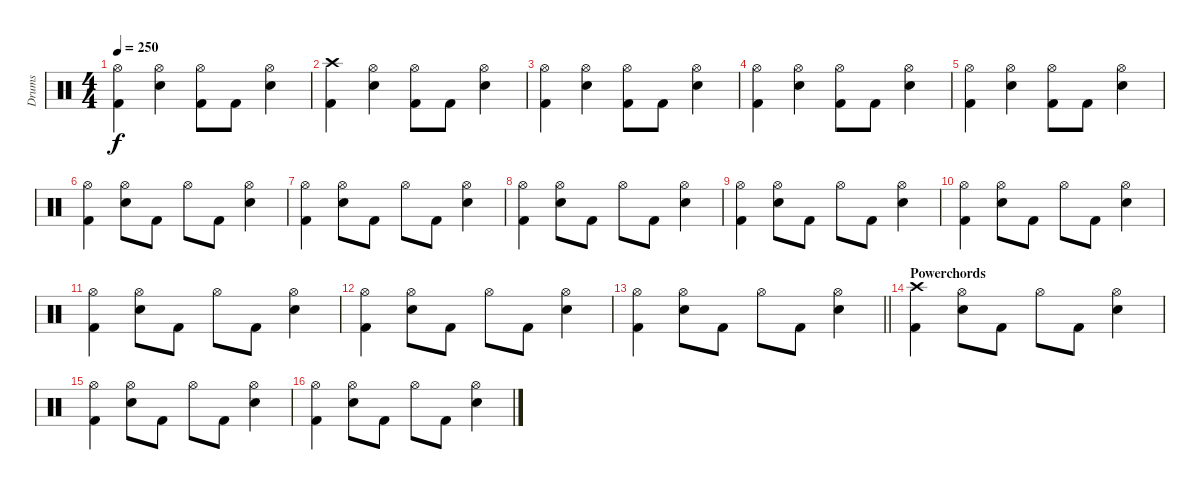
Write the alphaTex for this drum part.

\track ("Drums" "Drums") {instrument percussion}
\staff {score}
\articulation defaults
\ts (4 4)
\tempo 250
\clef neutral
\ks c
("Hi-Hat (open)" "Kick (hit) 2").4{dy f} ("Hi-Hat (open)" "Electric Snare (hit)").4 ("Hi-Hat (open)" "Kick (hit) 2").8 "Kick (hit) 2".8 ("Hi-Hat (open)" "Electric Snare (hit)").4 |
("Crash high (hit)" "Kick (hit) 2").4 ("Hi-Hat (open)" "Electric Snare (hit)").4 ("Hi-Hat (open)" "Kick (hit) 2").8 "Kick (hit) 2".8 ("Hi-Hat (open)" "Electric Snare (hit)").4 |
("Hi-Hat (open)" "Kick (hit) 2").4 ("Hi-Hat (open)" "Electric Snare (hit)").4 ("Hi-Hat (open)" "Kick (hit) 2").8 "Kick (hit) 2".8 ("Hi-Hat (open)" "Electric Snare (hit)").4 |
("Hi-Hat (open)" "Kick (hit) 2").4 ("Hi-Hat (open)" "Electric Snare (hit)").4 ("Hi-Hat (open)" "Kick (hit) 2").8 "Kick (hit) 2".8 ("Hi-Hat (open)" "Electric Snare (hit)").4 |
("Hi-Hat (open)" "Kick (hit) 2").4 ("Hi-Hat (open)" "Electric Snare (hit)").4 ("Hi-Hat (open)" "Kick (hit) 2").8 "Kick (hit) 2".8 ("Hi-Hat (open)" "Electric Snare (hit)").4 |
("Hi-Hat (open)" "Kick (hit) 2").4 ("Hi-Hat (open)" "Electric Snare (hit)").8 "Kick (hit) 2".8 "Hi-Hat (open)".8 "Kick (hit) 2".8 ("Hi-Hat (open)" "Electric Snare (hit)").4 |
("Hi-Hat (open)" "Kick (hit) 2").4 ("Hi-Hat (open)" "Electric Snare (hit)").8 "Kick (hit) 2".8 "Hi-Hat (open)".8 "Kick (hit) 2".8 ("Hi-Hat (open)" "Electric Snare (hit)").4 |
("Hi-Hat (open)" "Kick (hit) 2").4 ("Hi-Hat (open)" "Electric Snare (hit)").8 "Kick (hit) 2".8 "Hi-Hat (open)".8 "Kick (hit) 2".8 ("Hi-Hat (open)" "Electric Snare (hit)").4 |
("Hi-Hat (open)" "Kick (hit) 2").4 ("Hi-Hat (open)" "Electric Snare (hit)").8 "Kick (hit) 2".8 "Hi-Hat (open)".8 "Kick (hit) 2".8 ("Hi-Hat (open)" "Electric Snare (hit)").4 |
("Hi-Hat (open)" "Kick (hit) 2").4 ("Hi-Hat (open)" "Electric Snare (hit)").8 "Kick (hit) 2".8 "Hi-Hat (open)".8 "Kick (hit) 2".8 ("Hi-Hat (open)" "Electric Snare (hit)").4 |
("Hi-Hat (open)" "Kick (hit) 2").4 ("Hi-Hat (open)" "Electric Snare (hit)").8 "Kick (hit) 2".8 "Hi-Hat (open)".8 "Kick (hit) 2".8 ("Hi-Hat (open)" "Electric Snare (hit)").4 |
("Hi-Hat (open)" "Kick (hit) 2").4 ("Hi-Hat (open)" "Electric Snare (hit)").8 "Kick (hit) 2".8 "Hi-Hat (open)".8 "Kick (hit) 2".8 ("Hi-Hat (open)" "Electric Snare (hit)").4 |
\barLineRight lightlight
("Hi-Hat (open)" "Kick (hit) 2").4 ("Hi-Hat (open)" "Electric Snare (hit)").8 "Kick (hit) 2".8 "Hi-Hat (open)".8 "Kick (hit) 2".8 ("Hi-Hat (open)" "Electric Snare (hit)").4 |
\section ("" "Powerchords")
("Crash high (hit)" "Kick (hit) 2").4 ("Hi-Hat (open)" "Electric Snare (hit)").8 "Kick (hit) 2".8 "Hi-Hat (open)".8 "Kick (hit) 2".8 ("Hi-Hat (open)" "Electric Snare (hit)").4 |
("Hi-Hat (open)" "Kick (hit) 2").4 ("Hi-Hat (open)" "Electric Snare (hit)").8 "Kick (hit) 2".8 "Hi-Hat (open)".8 "Kick (hit) 2".8 ("Hi-Hat (open)" "Electric Snare (hit)").4 |
("Hi-Hat (open)" "Kick (hit) 2").4 ("Hi-Hat (open)" "Electric Snare (hit)").8 "Kick (hit) 2".8 "Hi-Hat (open)".8 "Kick (hit) 2".8 ("Hi-Hat (open)" "Electric Snare (hit)").4
